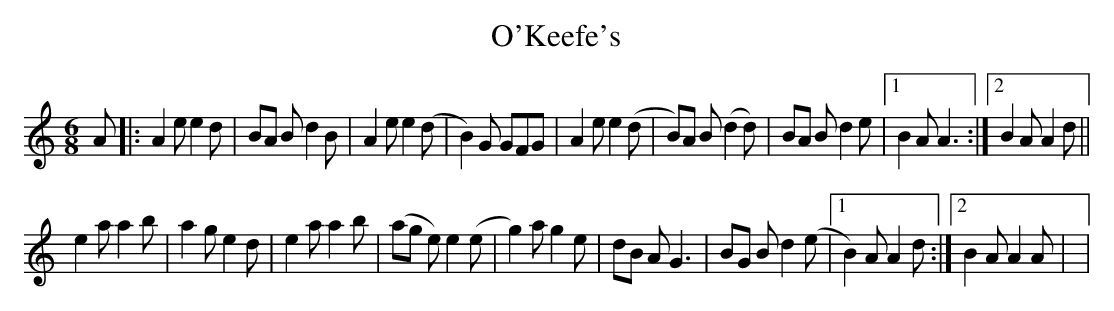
X:1
T:O'Keefe's
M:6/8
L:1/8
K:Am
A|: A2 e e2 d|BA B d2 B|A2 e e2 (d|B2) G GFG|\
A2 e e2 (d|B)A B (d2 d)|BA B d2 e|1 B2 A A3 :|2 B2 A A2 d||
e2 a a2 b|a2 g e2 d|e2 a a2 b|(ag e) e2 (e|g2) a g2 e|\
dB A G3|BG B d2 (e|1 B2) A A2 d :|2 B2 A A2 A |>|
